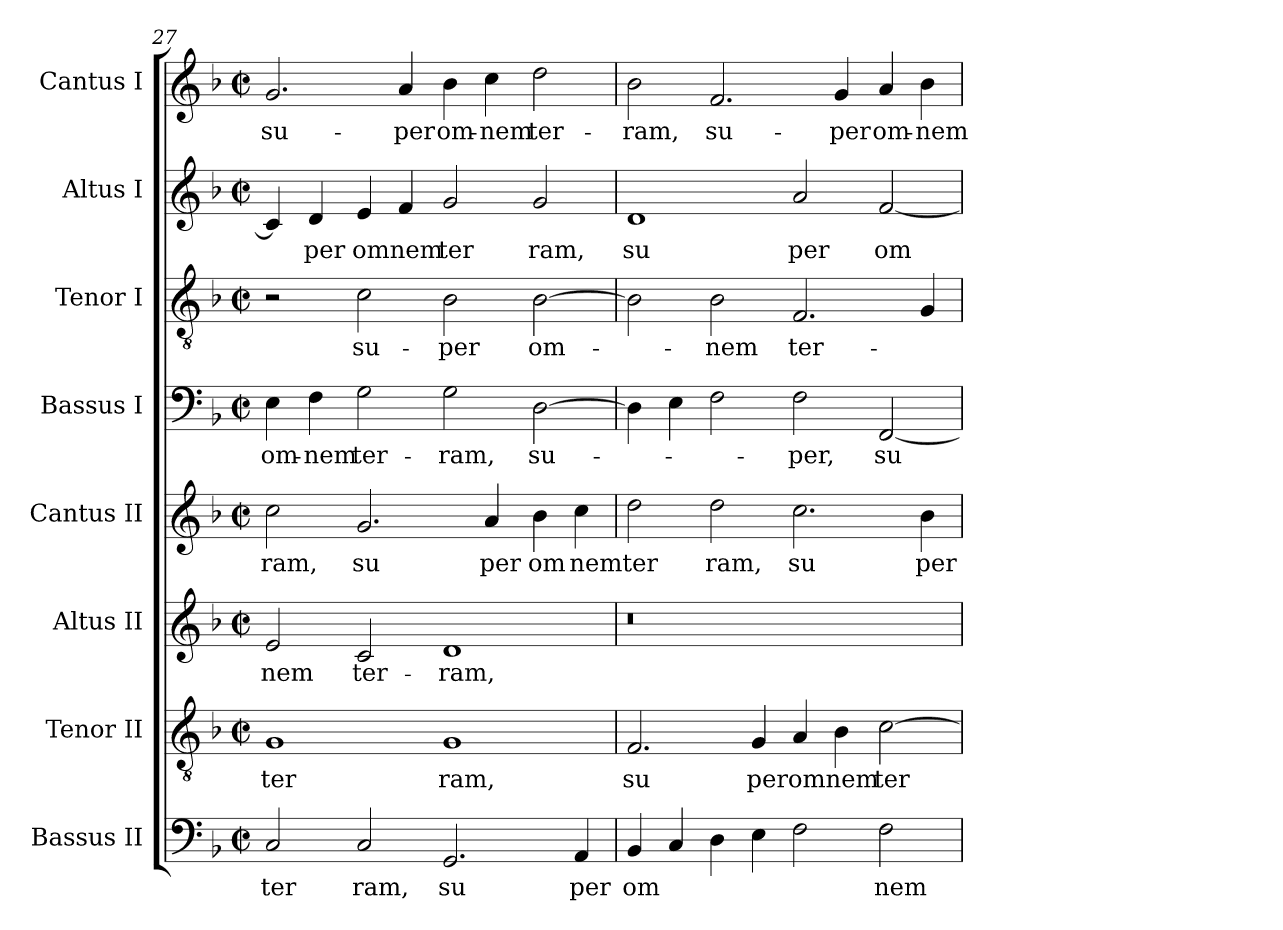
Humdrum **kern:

**kern	**text	**kern	**text	**kern	**text	**kern	**text	**kern	**text	**kern	**text	**kern	**text	**kern	**text
*part8	*part8	*part7	*part7	*part6	*part6	*part5	*part5	*part4	*part4	*part3	*part3	*part2	*part2	*part1	*part1
*staff8	*staff8	*staff7	*staff7	*staff6	*staff6	*staff5	*staff5	*staff4	*staff4	*staff3	*staff3	*staff2	*staff2	*staff1	*staff1
*I"Bassus II	*	*I"Tenor II	*	*I"Altus II	*	*I"Cantus II	*	*I"Bassus I	*	*I"Tenor I	*	*I"Altus I	*	*I"Cantus I	*
!!LO:PB:g=z
*clefF4	*	*clefGv2	*	*clefG2	*	*clefG2	*	*clefF4	*	*clefGv2	*	*clefG2	*	*clefG2	*
*k[b-]	*	*k[b-]	*	*k[b-]	*	*k[b-]	*	*k[b-]	*	*k[b-]	*	*k[b-]	*	*k[b-]	*
*F:	*	*F:	*	*F:	*	*F:	*	*F:	*	*F:	*	*F:	*	*F:	*
*M2/2	*	*M2/2	*	*M2/2	*	*M2/2	*	*M2/2	*	*M2/2	*	*M2/2	*	*M2/2	*
*met(c|)	*	*met(c|)	*	*met(c|)	*	*met(c|)	*	*met(c|)	*	*met(c|)	*	*met(c|)	*	*met(c|)	*
=27	=27	=27	=27	=27	=27	=27	=27	=27	=27	=27	=27	=27	=27	=27	=27
!	!LO:LY:b:cj	!	!LO:LY:b:cj	!	!LO:LY:b:cj	!	!LO:LY:b:cj	!	!LO:LY:b:cj	!	!	!	!	!	!LO:LY:b:cj
2C/	ter	1G	ter	2e/	-nem	2cc\	ram,	4E\	om-	2r	.	4c/]	.	2.g/	su-
!	!	!	!	!	!	!	!	!	!LO:LY:b:cj	!	!	!	!LO:LY:b:cj	!	!
.	.	.	.	.	.	.	.	4F\	-nem	.	.	4d/	per	.	.
!	!LO:LY:b:cj	!	!	!	!LO:LY:b:cj	!	!LO:LY:b:cj	!	!LO:LY:b:cj	!	!LO:LY:b:cj	!	!LO:LY:b:cj	!	!
2C/	ram,	.	.	2c/	ter-	2.g/	su	2G\	ter-	2c\	su-	4e/	om	.	.
!	!	!	!	!	!	!	!	!	!	!	!	!	!LO:LY:b:cj	!	!LO:LY:b:cj
.	.	.	.	.	.	.	.	.	.	.	.	4f/	nem	4a/	-per
!	!LO:LY:b:cj	!	!LO:LY:b:cj	!	!LO:LY:b:cj	!	!	!	!LO:LY:b:cj	!	!LO:LY:b:cj	!	!LO:LY:b:cj	!	!LO:LY:b:cj
2.GG/	su	1G	ram,	1d	-ram,	.	.	2G\	-ram,	2B-\	-per	2g/	ter	4b-\	om-
!	!	!	!	!	!	!	!LO:LY:b:cj	!	!	!	!	!	!	!	!LO:LY:b:cj
.	.	.	.	.	.	4a/	per	.	.	.	.	.	.	4cc\	-nem
!	!	!	!	!	!	!	!LO:LY:b:cj	!	!LO:LY:b:cj	!	!LO:LY:b	!	!LO:LY:b:cj	!	!LO:LY:b:cj
.	.	.	.	.	.	4b-\	om	[>2D\	su-	[>2B-\	om-	2g/	ram,	2dd\	ter-
!	!LO:LY:b:cj	!	!	!	!	!	!LO:LY:b:cj	!	!	!	!	!	!	!	!
4AA/	per	.	.	.	.	4cc\	nem	.	.	.	.	.	.	.	.
=28	=28	=28	=28	=28	=28	=28	=28	=28	=28	=28	=28	=28	=28	=28	=28
!	!LO:LY:b	!	!LO:LY:b:cj	!	!	!	!LO:LY:b:cj	!	!	!	!	!	!LO:LY:b:cj	!	!LO:LY:b:cj
4BB-/	om	2.F/	su	0r	.	2dd\	ter	4D\]	.	2B-\]	.	1d	su	2b-\	-ram,
4C/	.	.	.	.	.	.	.	4E\	.	.	.	.	.	.	.
!	!	!	!	!	!	!	!LO:LY:b:cj	!	!	!	!LO:LY:b:cj	!	!	!	!LO:LY:b:cj
4D\	.	.	.	.	.	2dd\	ram,	2F\	.	2B-\	-nem	.	.	2.f/	su-
!	!	!	!LO:LY:b:cj	!	!	!	!	!	!	!	!	!	!	!	!
4E\	.	4G/	per	.	.	.	.	.	.	.	.	.	.	.	.
!	!	!	!LO:LY:b:cj	!	!	!	!LO:LY:b:cj	!	!LO:LY:b:cj	!	!LO:LY:b	!	!LO:LY:b:cj	!	!
2F\	.	4A/	om	.	.	2.cc\	su	2F\	-per,	2.F/	ter-	2a/	per	.	.
!	!	!	!LO:LY:b:cj	!	!	!	!	!	!	!	!	!	!	!	!LO:LY:b:cj
.	.	4B-\	nem	.	.	.	.	.	.	.	.	.	.	4g/	-per
!	!LO:LY:b:cj	!	!LO:LY:b	!	!	!	!	!	!LO:LY:b:cj	!	!	!	!LO:LY:b	!	!LO:LY:b:cj
2F\	nem	[>2c\	ter	.	.	.	.	[<2FF/	su-	.	.	[<2f/	om	4a/	om-
!	!	!	!	!	!	!	!LO:LY:b:cj	!	!	!	!	!	!	!	!LO:LY:b:cj
.	.	.	.	.	.	4b-\	per	.	.	4G/	.	.	.	4b-\	-nem
=	=	=	=	=	=	=	=	=	=	=	=	=	=	=	=
*-	*-	*-	*-	*-	*-	*-	*-	*-	*-	*-	*-	*-	*-	*-	*-
